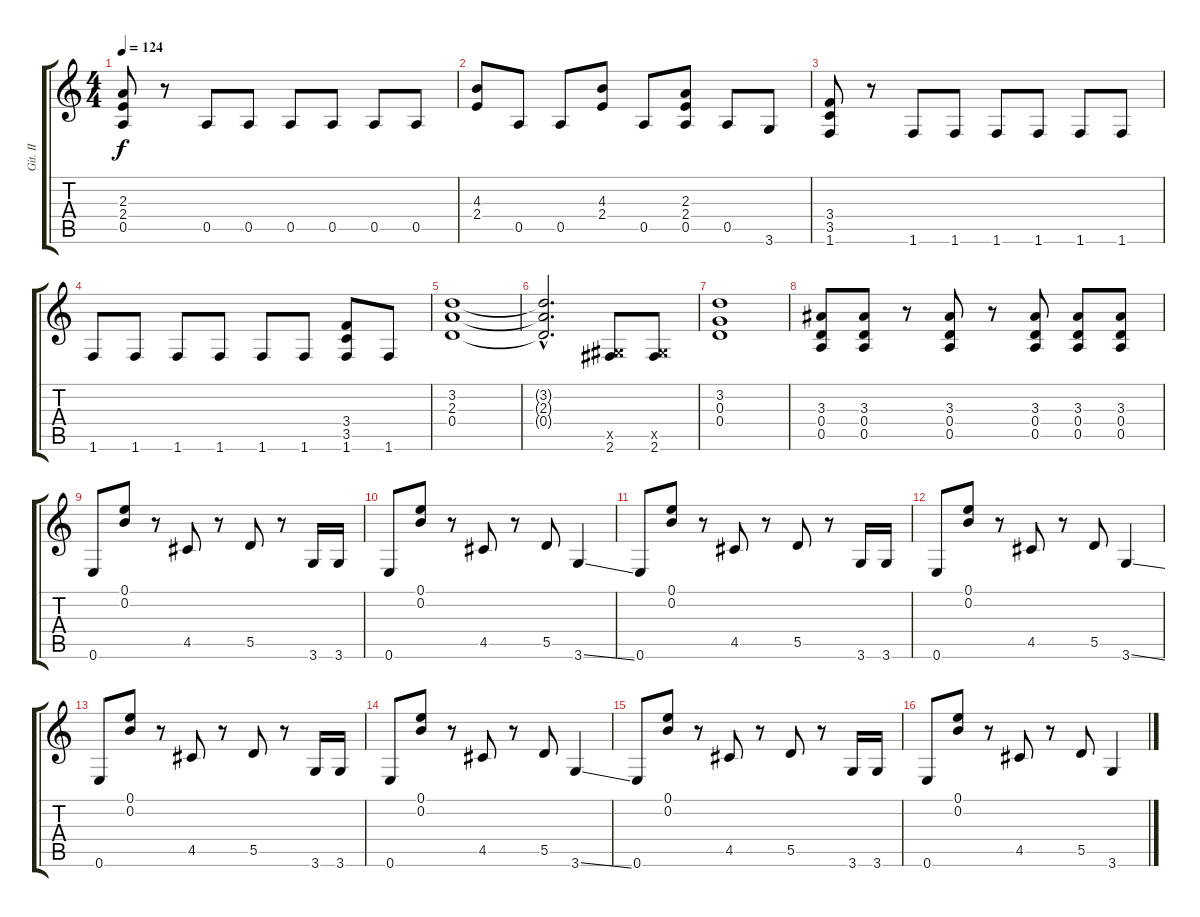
\track ("Git. II" "Git. II") {instrument overdrivenguitar}
\staff {score tabs}
\tuning (E4 B3 G3 D3 A2 E2) {hide}
\ts (4 4)
\tempo 124
\clef g2
\ks c
(2.3 2.4 0.5).8{dy f} r.8 0.5.8 0.5.8 0.5.8 0.5.8 0.5.8 0.5.8 |
(4.3 2.4).8 0.5.8 0.5.8 (4.3 2.4).8 0.5.8 (2.3 2.4 0.5).8 0.5.8 3.6.8 |
(3.4 3.5 1.6).8 r.8 1.6.8 1.6.8 1.6.8 1.6.8 1.6.8 1.6.8 |
1.6.8 1.6.8 1.6.8 1.6.8 1.6.8 1.6.8 (3.4 3.5 1.6).8 1.6.8 |
(3.2 2.3 0.4).1 |
(3.2{hac t} 2.3{hac t} 0.4{hac t}).2{d} (-1.5{x} 2.6).8 (-1.5{x} 2.6).8 |
(3.2 0.3 0.4).1 |
(3.3 0.4 0.5).8 (3.3 0.4 0.5).8 r.8 (3.3 0.4 0.5).8 r.8 (3.3 0.4 0.5).8 (3.3 0.4 0.5).8 (3.3 0.4 0.5).8 |
0.6.8 (0.1 0.2).8 r.8 4.5.8 r.8 5.5.8 r.8 3.6.16 3.6.16 |
0.6.8 (0.1 0.2).8 r.8 4.5.8 r.8 5.5.8 3.6{ss}.4 |
0.6.8 (0.1 0.2).8 r.8 4.5.8 r.8 5.5.8 r.8 3.6.16 3.6.16 |
0.6.8 (0.1 0.2).8 r.8 4.5.8 r.8 5.5.8 3.6{ss}.4 |
0.6.8 (0.1 0.2).8 r.8 4.5.8 r.8 5.5.8 r.8 3.6.16 3.6.16 |
0.6.8 (0.1 0.2).8 r.8 4.5.8 r.8 5.5.8 3.6{ss}.4 |
0.6.8 (0.1 0.2).8 r.8 4.5.8 r.8 5.5.8 r.8 3.6.16 3.6.16 |
0.6.8 (0.1 0.2).8 r.8 4.5.8 r.8 5.5.8 3.6{ss}.4
